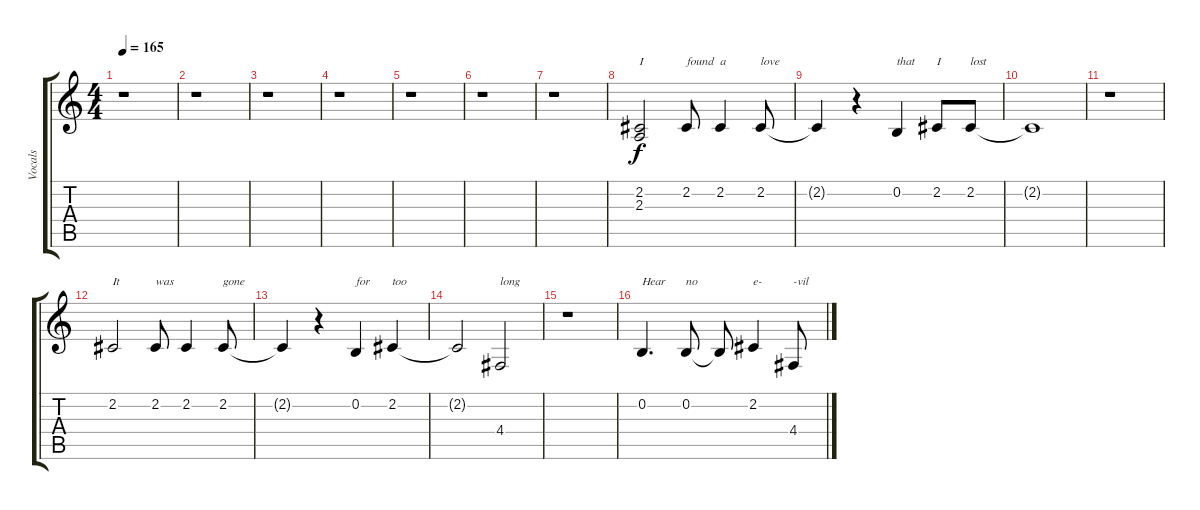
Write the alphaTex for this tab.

\track ("Vocals" "Vocals") {instrument lead2sawtooth}
\staff {score tabs}
\tuning (E4 B3 G3 D3 A2 E2) {hide}
\ts (4 4)
\tempo 165
\clef g2
\ks c
r.1{dy f} |
r.1 |
r.1 |
r.1 |
r.1 |
r.1 |
r.1 |
(2.2 2.3).2{txt "I"} 2.2.8{txt "found"} 2.2.4{txt "a"} 2.2.8{txt "love"} |
2.2{t}.4 r.4 0.2.4{txt "that"} 2.2.8{txt "I"} 2.2.8{txt "lost"} |
2.2{t}.1 |
r.1 |
2.2.2{txt "It"} 2.2.8{txt "was"} 2.2.4 2.2.8{txt "gone"} |
2.2{t}.4 r.4 0.2.4{txt "for"} 2.2.4{txt "too"} |
2.2{t}.2 4.4.2{txt "long"} |
r.1 |
0.2.4{d txt "Hear"} 0.2.8{txt "no"} 0.2{t}.8 2.2.4{txt "e-"} 4.4.8{txt "-vil"}
